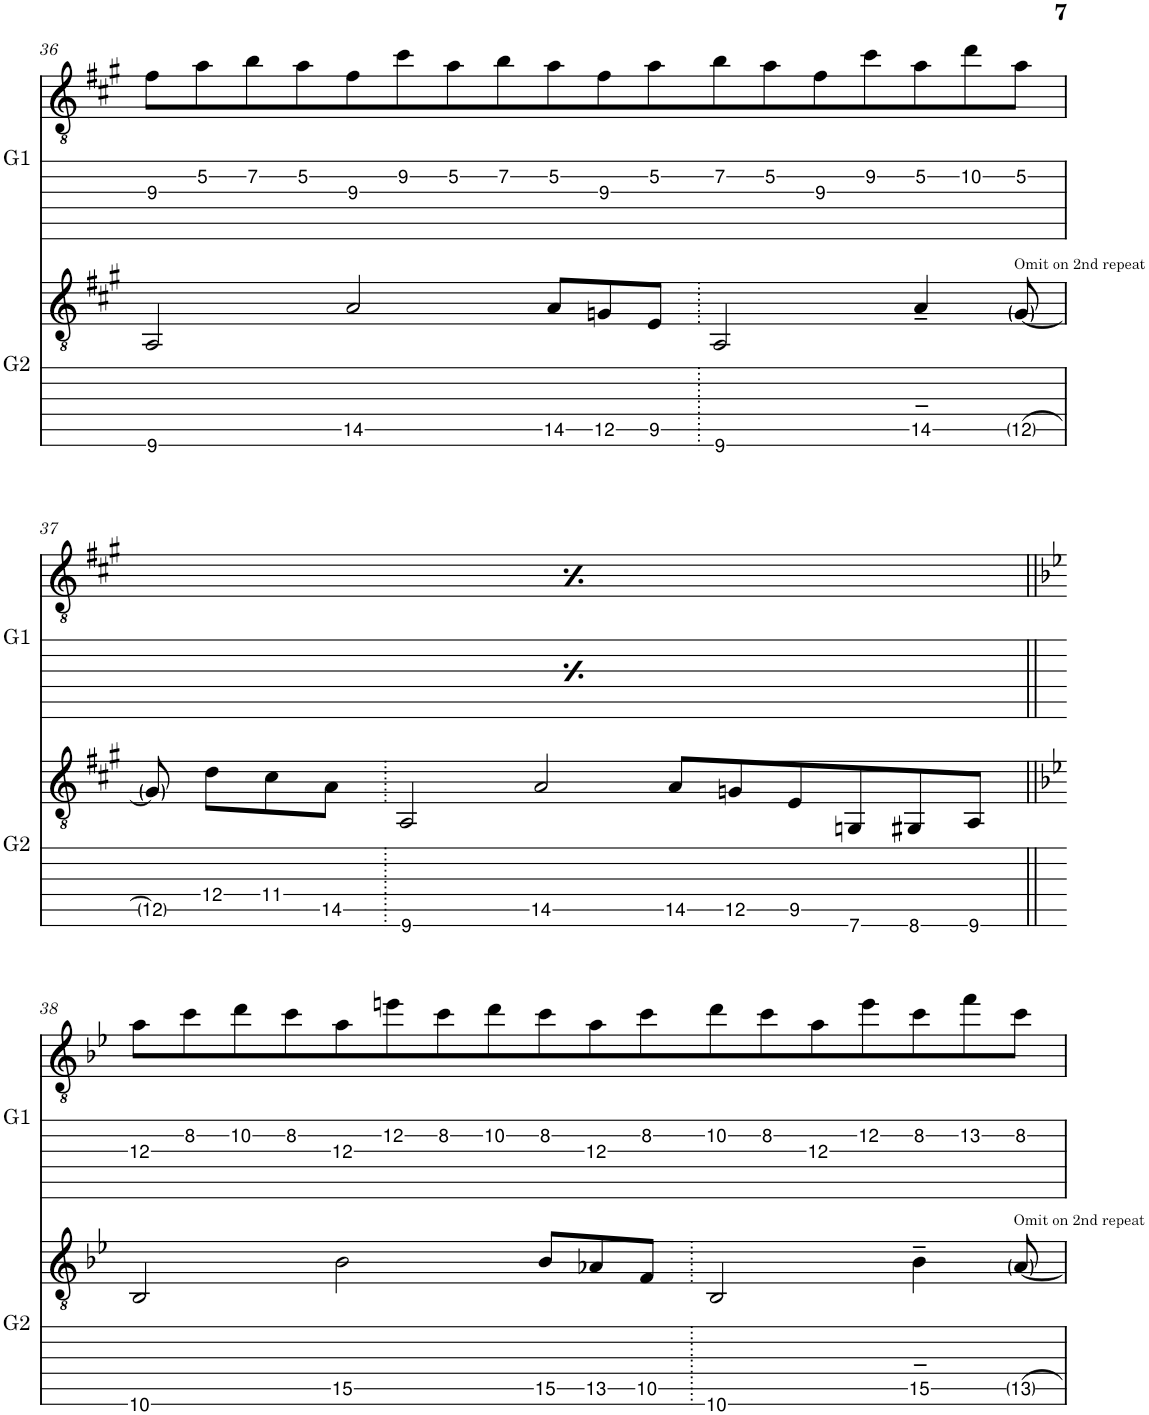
**kern	**kern	**kern	**kern
*part2	*part2	*part1	*part1
*staff4	*staff3	*staff2	*staff1
*I"G2	*	*I"G1	*
*I'G2	*	*I'G1	*
!!LO:PB:g=z
*	*clefGv2	*	*clefGv2
*k[f#c#g#]	*k[f#c#g#]	*k[f#c#g#]	*k[f#c#g#]
*M9/4	*M9/4	*M9/4	*M9/4
=36.	=36.	=36	=36
2AA	2AA/	8f#L	8f#\L
.	.	8a	8a\
.	.	8b	8b\
.	.	8a	8a\
2A	2A/	8f#	8f#\
.	.	8cc#J	8cc#\
.	.	8aL	8a\
.	.	8b	8b\
8AL	8A/L	8a	8a\
8G	8Gn/	8f#	8f#\
8EJ	8E/J	8a	8a\
2AA	2AA/	8bJ	8b\
.	.	8aL	8a\
.	.	8f#	8f#\
.	.	8cc#	8cc#\
4A~	4A~/	8a	8a\
.	.	8dd	8dd\
!	!LO:TX:a:t=Omit on 2nd repeat	!	!
[8G	[8G/	8aJ	8a\J
!!LO:LB:g=z
=37.	=37.	=37	=37
8GL]	8G/]	8f#L	8f#\L
8d	8d\L	8a	8a\
8c#	8c#\	8b	8b\
8AJ	8A\J	8a	8a\
2AA	2AA/	8f#	8f#\
.	.	8cc#J	8cc#\
.	.	8aL	8a\
.	.	8b	8b\
2A	2A/	8a	8a\
.	.	8f#	8f#\
.	.	8a	8a\
.	.	8bJ	8b\
8AL	8A/L	8aL	8a\
8G	8Gn/	8f#	8f#\
8E	8E/	8cc#	8cc#\
8GG	8GGn/	8a	8a\
8GG#	8GG#X/	8dd	8dd\
8AAJ	8AA/J	8aJ	8a\J
!!LO:LB:g=z
=38.	=38.	=38||	=38||
*k[b-e-]	*k[b-e-]	*k[b-e-]	*k[b-e-]
2BB-	2BB-/	8aL	8a\L
.	.	8cc	8cc\
.	.	8dd	8dd\
.	.	8cc	8cc\
2B-	2B-\	8a	8a\
.	.	8eeJ	8een\
.	.	8ccL	8cc\
.	.	8dd	8dd\
8B-L	8B-/L	8cc	8cc\
8A-	8A-X/	8a	8a\
8FJ	8F/J	8cc	8cc\
2BB-	2BB-/	8ddJ	8dd\
.	.	8ccL	8cc\
.	.	8a	8a\
.	.	8ee	8ee\
4B-~	4B-~\	8cc	8cc\
.	.	8ff	8ff\
!	!LO:TX:a:t=Omit on 2nd repeat	!	!
[8A-	[8A-/	8ccJ	8cc\J
=	=	=	=
*-	*-	*-	*-
